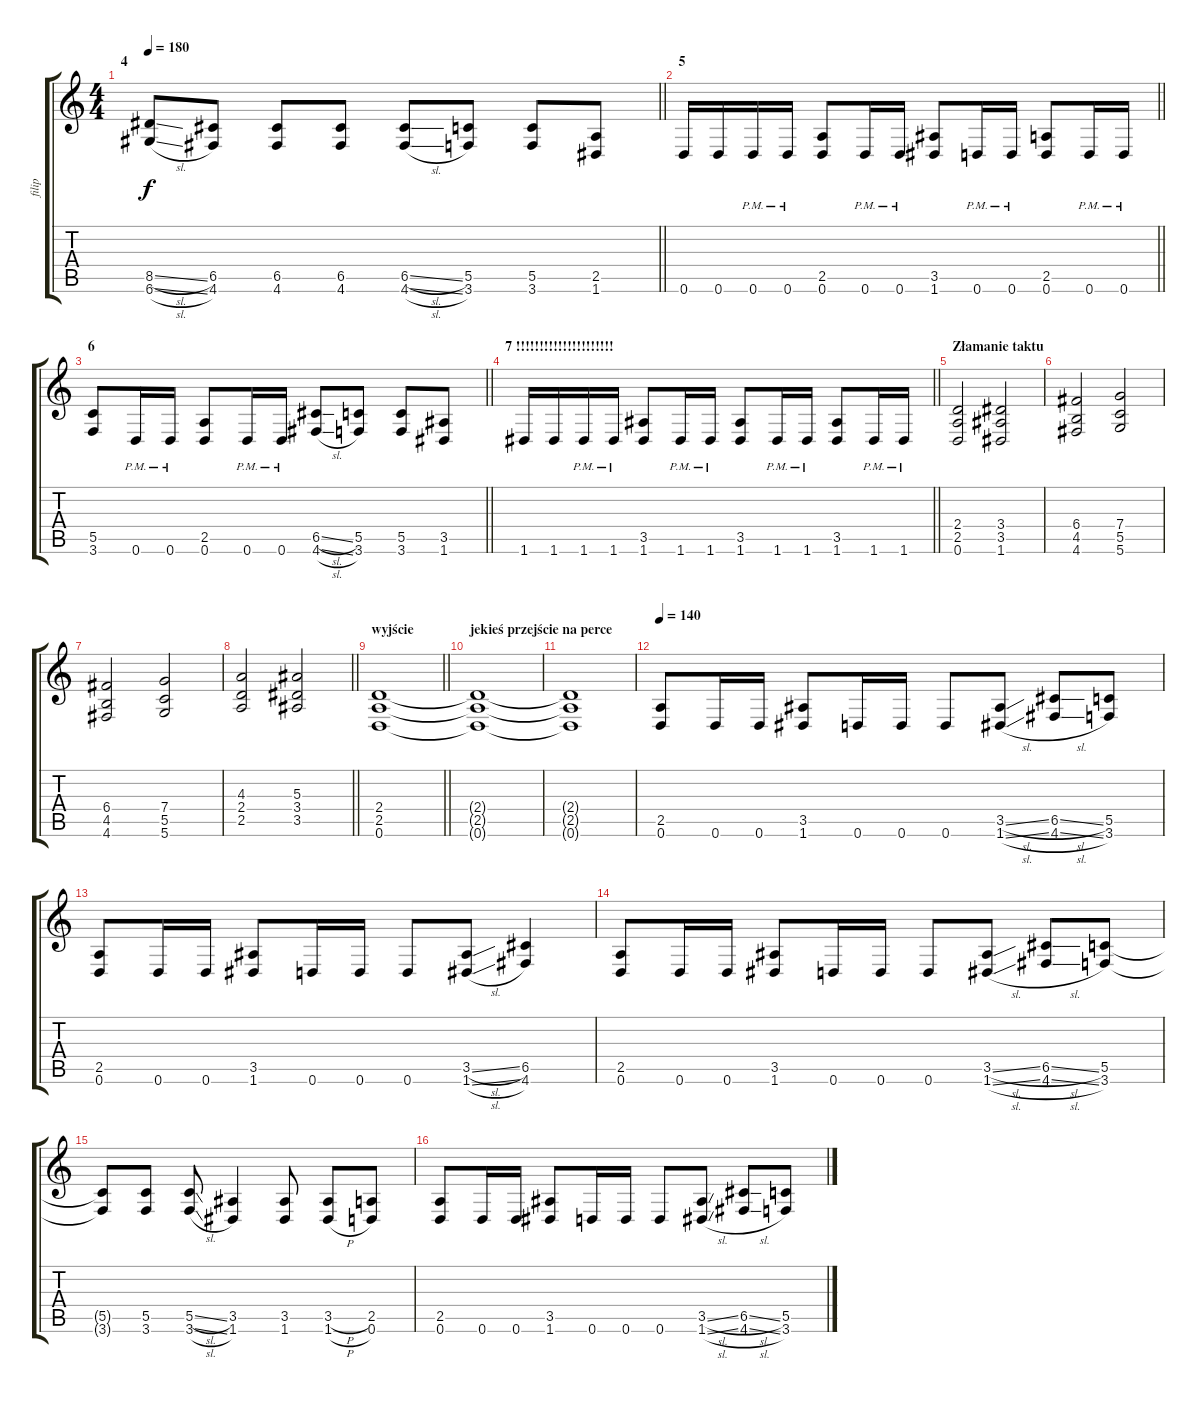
\track ("filip" "filip") {instrument distortionguitar}
\staff {score tabs}
\tuning (D4 A3 F3 C3 G2 D2) {hide}
\ts (4 4)
\section ("" "4")
\tempo 180
\clef g2
\barLineRight lightlight
\ks c
(8.5{sl} 6.6{sl}).8{dy f} (6.5 4.6).8 (6.5 4.6).8 (6.5 4.6).8 (6.5{sl} 4.6{sl}).8 (5.5 3.6).8 (5.5 3.6).8 (2.5 1.6).8 |
\section ("" "5")
\barLineRight lightlight
0.6.16 0.6.16 0.6{pm}.16 0.6{pm}.16 (2.5 0.6).8 0.6{pm}.16 0.6{pm}.16 (3.5 1.6).8 0.6{pm}.16 0.6{pm}.16 (2.5 0.6).8 0.6{pm}.16 0.6{pm}.16 |
\section ("" "6")
\barLineRight lightlight
(5.5 3.6).8 0.6{pm}.16 0.6{pm}.16 (2.5 0.6).8 0.6{pm}.16 0.6{pm}.16 (6.5{sl} 4.6{sl}).8 (5.5 3.6).8 (5.5 3.6).8 (3.5 1.6).8 |
\section ("" "7 !!!!!!!!!!!!!!!!!!!!!")
\barLineRight lightlight
1.6.16 1.6.16 1.6{pm}.16 1.6{pm}.16 (3.5 1.6).8 1.6{pm}.16 1.6{pm}.16 (3.5 1.6).8 1.6{pm}.16 1.6{pm}.16 (3.5 1.6).8 1.6{pm}.16 1.6{pm}.16 |
\section ("" "Złamanie taktu")
(2.4 2.5 0.6).2 (3.4 3.5 1.6).2 |
(6.4 4.5 4.6).2 (7.4 5.5 5.6).2 |
(6.4 4.5 4.6).2 (7.4 5.5 5.6).2 |
\barLineRight lightlight
(4.3 2.4 2.5).2 (5.3 3.4 3.5).2 |
\section ("" "wyjście")
\barLineRight lightlight
(2.4 2.5 0.6).1 |
\section ("" "jekieś przejście na perce")
(2.4{t} 2.5{t} 0.6{t}).1 |
(2.4{t} 2.5{t} 0.6{t}).1 |
\tempo 140
(2.5 0.6).8 0.6.16 0.6.16 (3.5 1.6).8 0.6.16 0.6.16 0.6.8 (3.5{sl} 1.6{sl}).8 (6.5{sl} 4.6{sl}).8 (5.5 3.6).8 |
(2.5 0.6).8 0.6.16 0.6.16 (3.5 1.6).8 0.6.16 0.6.16 0.6.8 (3.5{sl} 1.6{sl}).8 (6.5 4.6).4 |
(2.5 0.6).8 0.6.16 0.6.16 (3.5 1.6).8 0.6.16 0.6.16 0.6.8 (3.5{sl} 1.6{sl}).8 (6.5{sl} 4.6{sl}).8 (5.5 3.6).8 |
(5.5{t} 3.6{t}).8 (5.5 3.6).8 (5.5{sl} 3.6{sl}).8 (3.5 1.6).4 (3.5 1.6).8 (3.5{h} 1.6{h}).8 (2.5 0.6).8 |
(2.5 0.6).8 0.6.16 0.6.16 (3.5 1.6).8 0.6.16 0.6.16 0.6.8 (3.5{sl} 1.6{sl}).8 (6.5{sl} 4.6{sl}).8 (5.5 3.6).8
